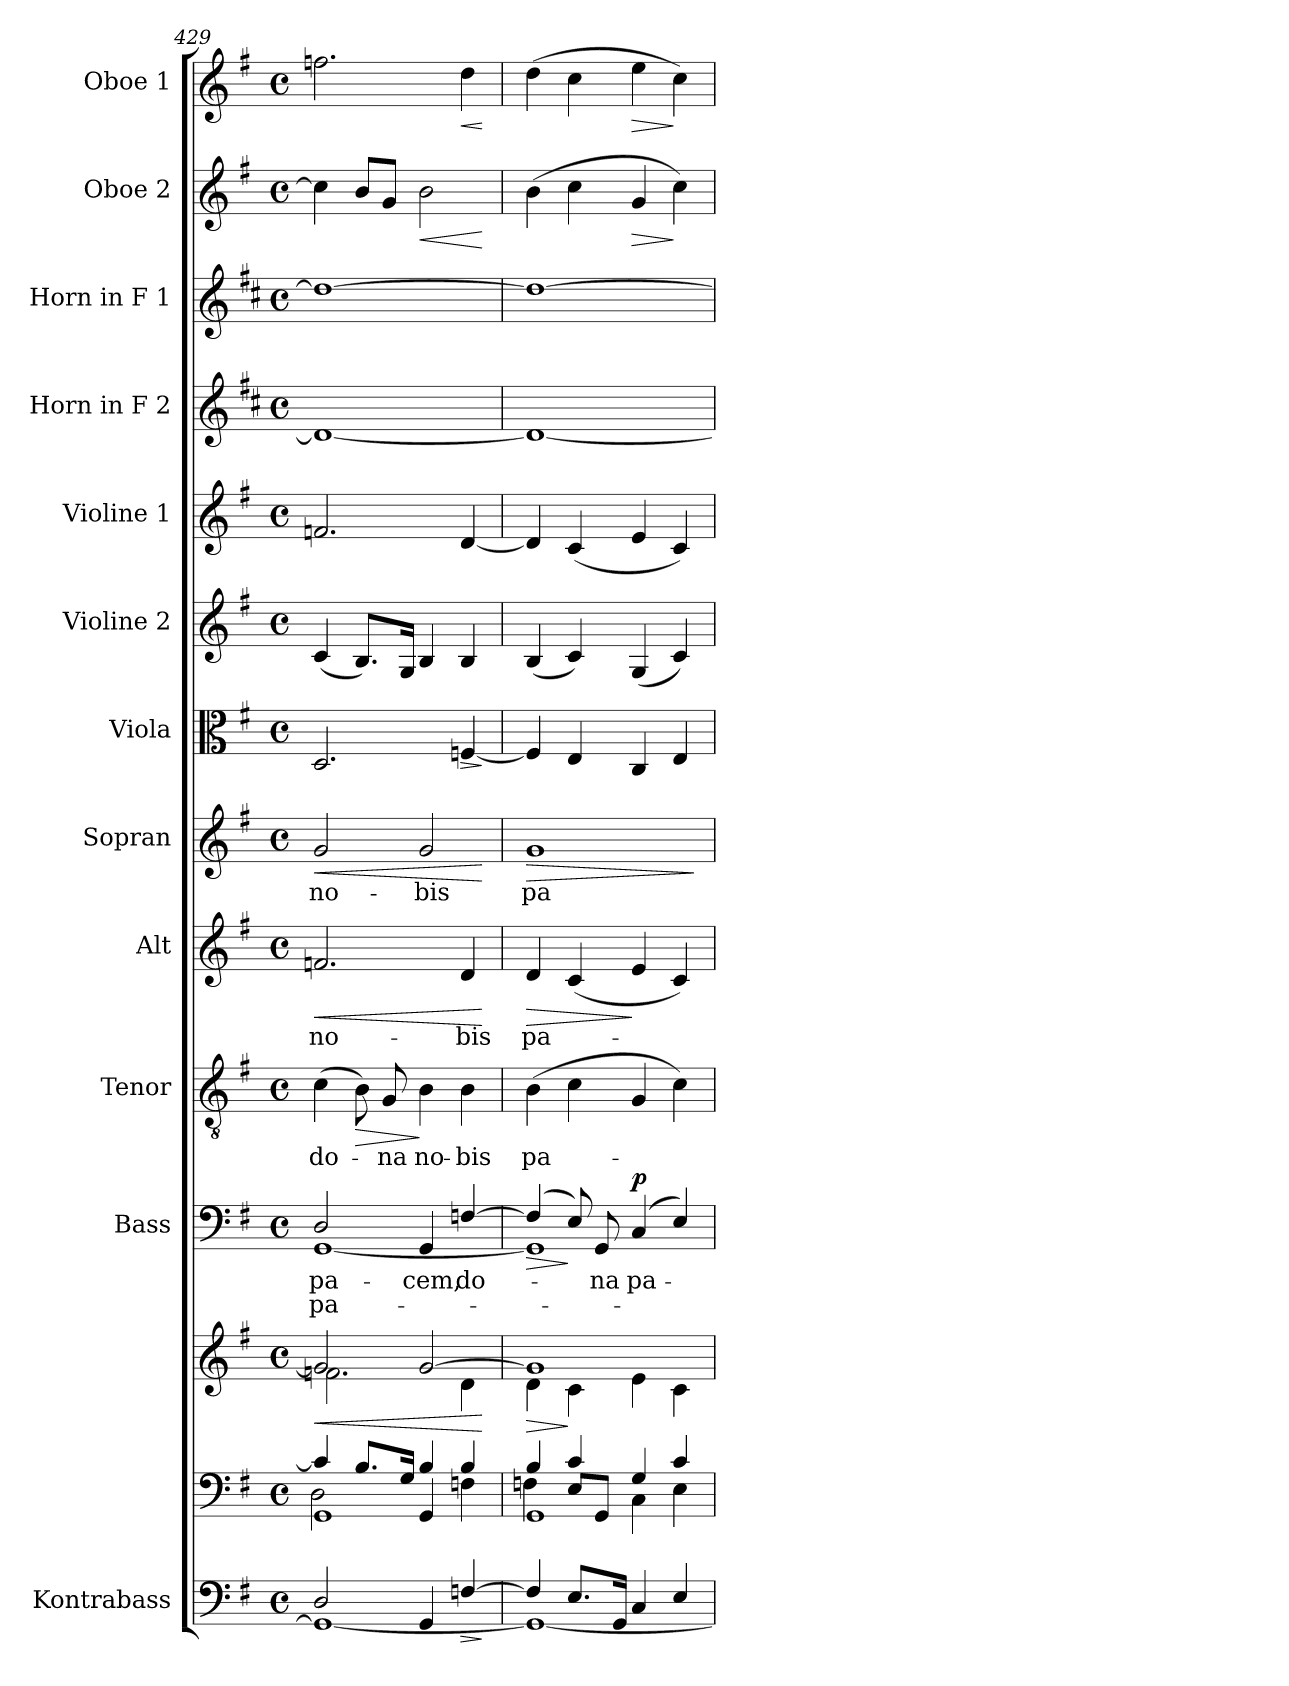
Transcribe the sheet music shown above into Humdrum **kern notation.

**kern	**dynam	**kern	**kern	**dynam	**kern	**text	**text	**dynam	**kern	**text	**dynam	**kern	**text	**dynam	**kern	**text	**dynam	**kern	**dynam	**kern	**kern	**kern	**kern	**kern	**dynam	**kern	**dynam
*part13	*part13	*part12	*part12	*part12	*part11	*part11	*part11	*part11	*part10	*part10	*part10	*part9	*part9	*part9	*part8	*part8	*part8	*part7	*part7	*part6	*part5	*part4	*part3	*part2	*part2	*part1	*part1
*staff14	*staff14	*staff13	*staff12	*staff12/13	*staff11	*staff11	*staff11	*staff11	*staff10	*staff10	*staff10	*staff9	*staff9	*staff9	*staff8	*staff8	*staff8	*staff7	*staff7	*staff6	*staff5	*staff4	*staff3	*staff2	*staff2	*staff1	*staff1
*I"Kontrabass	*	*	*	*	*I"Bass	*	*	*	*I"Tenor	*	*	*I"Alt	*	*	*I"Sopran	*	*	*I"Viola	*	*I"Violine 2	*I"Violine 1	*I"Horn in F 2	*I"Horn in F 1	*I"Oboe 2	*	*I"Oboe 1	*
*I'Kb.	*	*	*	*	*I'B.	*	*	*	*I'T.	*	*	*I'A.	*	*	*I'S.	*	*	*I'Vla.	*	*I'Vl. 2	*I'Vl. 1	*	*	*I'Ob. 2	*	*I'Ob. 1	*
*clefF4	*	*clefF4	*clefG2	*	*clefF4	*	*	*	*clefGv2	*	*	*clefG2	*	*	*clefG2	*	*	*clefC3	*	*clefG2	*clefG2	*clefG2	*clefG2	*clefG2	*	*clefG2	*
*ITrd7c12	*	*	*	*	*	*	*	*	*	*	*	*	*	*	*	*	*	*	*	*	*	*ITrd4c7	*ITrd4c7	*	*	*	*
*k[f#]	*	*k[f#]	*k[f#]	*	*k[f#]	*	*	*	*k[f#]	*	*	*k[f#]	*	*	*k[f#]	*	*	*k[f#]	*	*k[f#]	*k[f#]	*k[f#]	*k[f#]	*k[f#]	*	*k[f#]	*
*G:	*	*G:	*G:	*	*G:	*	*	*	*G:	*	*	*G:	*	*	*G:	*	*	*G:	*	*G:	*G:	*G:	*G:	*G:	*	*G:	*
*M4/4	*	*M4/4	*M4/4	*	*M4/4	*	*	*	*M4/4	*	*	*M4/4	*	*	*M4/4	*	*	*M4/4	*	*M4/4	*M4/4	*M4/4	*M4/4	*M4/4	*	*M4/4	*
*met(c)	*	*met(c)	*met(c)	*	*met(c)	*	*	*	*met(c)	*	*	*met(c)	*	*	*met(c)	*	*	*met(c)	*	*met(c)	*met(c)	*met(c)	*met(c)	*met(c)	*	*met(c)	*
=429	=429	=429	=429	=429	=429	=429	=429	=429	=429	=429	=429	=429	=429	=429	=429	=429	=429	=429	=429	=429	=429	=429	=429	=429	=429	=429	=429
*^	*	*^	*	*	*	*	*	*	*	*	*	*	*	*	*	*	*	*	*	*	*	*	*	*	*	*	*
*	*	*	*	*^	*	*	*	*	*	*	*	*	*	*	*	*	*	*	*	*	*	*	*	*	*	*	*	*	*
!	!	!	!	!	!	!	!LO:HP:b	!	!LO:LY:b	!LO:LY:b	!	!	!LO:LY:b	!	!	!LO:LY:b	!LO:HP:b	!	!LO:LY:b	!LO:HP:b	!	!	!	!	!	!	!	!	!	!
*	*	*	*	*	*	*^	*	*^	*	*	*	*	*	*	*	*	*	*	*	*	*	*	*	*	*	*	*	*	*	*
2DD/	1GGG_	.	4c!/]	1GG	2D\	2g!/]	2.fn!\	<	2D/	[<1GG	pa-	pa-	.	(>4c\	do-	.	2.fn/	no-	<	2g/	no-	<	2.D/	.	(<4c/	2.fn/	1G_	1g_	4cc\]	.	2.ffn\	.
!	!	!	!	!	!	!	!	!	!	!	!	!	!	!	!	!LO:HP:b	!	!	!	!	!	!	!	!	!	!	!	!	!	!	!	!
.	.	.	8.B!/L	.	.	.	.	.	.	.	.	.	.	8B\)	.	>	.	.	.	.	.	.	.	.	8.B/L)	.	.	.	8b/L	.	.	.
!	!	!	!	!	!	!	!	!	!	!	!	!	!	!	!LO:LY:b	!	!	!	!	!	!	!	!	!	!	!	!	!	!	!	!	!
.	.	.	.	.	.	.	.	.	.	.	.	.	.	8G/	-na	.	.	.	.	.	.	.	.	.	.	.	.	.	8g/J	.	.	.
.	.	.	16G!/Jk	.	.	.	.	.	.	.	.	.	.	.	.	.	.	.	.	.	.	.	.	.	16G/Jk	.	.	.	.	.	.	.
!	!	!	!	!	!	!	!	!	!	!	!LO:LY:b	!	!	!	!LO:LY:b	!	!	!	!	!	!LO:LY:b	!	!	!	!	!	!	!	!	!LO:HP:b	!	!
4GGG/	.	.	4B!/	.	4GG/	[>2g!/	.	.	4GG/	.	-cem,	.	.	4B\	no-	]	.	.	.	2g/	-bis	.	.	.	4B/	.	.	.	2b\	<	.	.
!	!	!LO:HP:b	!	!	!	!	!	!	!	!	!LO:LY:b	!	!	!	!LO:LY:b	!	!	!LO:LY:b	!	!	!	!	!	!LO:HP:b	!	!	!	!	!	!	!	!LO:HP:b
[>4FFn/	.	>	4B!/	.	4Fn\	.	4d!\	.	[>4Fn/	.	do-	.	.	4B\	-bis	.	4d/	-bis	.	.	.	.	[4Fn/	>	4B/	[4d/	.	.	.	.	4dd\	<
*v	*v	*	*	*	*	*	*	*	*v	*v	*	*	*	*	*	*	*	*	*	*	*	*	*	*	*	*	*	*	*	*	*	*
*	*	*v	*v	*v	*	*	*	*	*	*	*	*	*	*	*	*	*	*	*	*	*	*	*	*	*	*	*	*	*	*
*	*	*	*v	*v	*	*	*	*	*	*	*	*	*	*	*	*	*	*	*	*	*	*	*	*	*	*	*	*
.	]	.	.	[	.	.	.	.	.	.	.	.	.	[	.	.	[	.	]	.	.	.	.	.	[	.	[
=430	=430	=430	=430	=430	=430	=430	=430	=430	=430	=430	=430	=430	=430	=430	=430	=430	=430	=430	=430	=430	=430	=430	=430	=430	=430	=430	=430
*^	*	*^	*	*	*	*	*	*	*	*	*	*	*	*	*	*	*	*	*	*	*	*	*	*	*	*	*
*	*	*	*	*^	*	*	*	*	*	*	*	*	*	*	*	*	*	*	*	*	*	*	*	*	*	*	*	*	*
!	!	!	!	!	!	!	!LO:HP:b	!	!	!	!LO:HP:b	!	!LO:LY:b	!	!	!LO:LY:b	!LO:HP:b	!	!LO:LY:b	!LO:HP:b	!	!	!	!	!	!	!	!	!	!
*	*	*	*	*	*	*^	*	*^	*	*	*	*	*	*	*	*	*	*	*	*	*	*	*	*	*	*	*	*	*	*
4FF/]	1GGG_	.	4B!/	1GG	4Fn\	1g!]	4d!\	>	(<4F/]	1GG]	.	.	>	(>4B\	pa-	.	4d/	pa-	>	1g	pa-	>	4F/]	.	(<4B/	4d/]	1G_	1g_	(>4b\	.	(>4dd\	.
8.EE/L	.	.	4c!/	.	8E/L	.	4c!\	]	8E/)	.	.	.	]	4c\	.	.	(<4c/	.	.	.	.	.	4E/	.	4c/)	(<4c/	.	.	4cc\	.	4cc\	.
!	!	!	!	!	!	!	!	!	!	!	!LO:LY:b	!	!	!	!	!	!	!	!	!	!	!	!	!	!	!	!	!	!	!	!	!
.	.	.	.	.	8GG/J	.	.	.	8GG/	.	-na	.	.	.	.	.	.	.	.	.	.	.	.	.	.	.	.	.	.	.	.	.
16GGG/Jk	.	.	.	.	.	.	.	.	.	.	.	.	.	.	.	.	.	.	.	.	.	.	.	.	.	.	.	.	.	.	.	.
!	!	!	!	!	!	!	!	!	!	!	!LO:LY:b	!	!LO:DY:a	!	!	!	!	!	!	!	!	!	!	!	!	!	!	!	!	!LO:HP:b	!	!LO:HP:b
4CC/	.	.	4G!/	.	4C\	.	4e!\	.	(<4C/	.	pa-	.	p	4G/	.	.	4e/	.	]	.	.	.	4C/	.	(<4G/	4e/	.	.	4g/	>	4ee\	>
4EE/	.	.	4c!/	.	4E\	.	4c!\	.	4E/)	.	.	.	.	4c\)	.	.	4c/)	.	.	.	.	.	4E/	.	4c/)	4c/)	.	.	4cc\)	]	4cc\)	]
*v	*v	*	*	*	*	*	*	*	*v	*v	*	*	*	*	*	*	*	*	*	*	*	*	*	*	*	*	*	*	*	*	*	*
*	*	*v	*v	*v	*	*	*	*	*	*	*	*	*	*	*	*	*	*	*	*	*	*	*	*	*	*	*	*	*	*
*	*	*	*v	*v	*	*	*	*	*	*	*	*	*	*	*	*	*	*	*	*	*	*	*	*	*	*	*	*
.	.	.	.	.	.	.	.	.	.	.	.	.	.	.	.	.	]	.	.	.	.	.	.	.	.	.	.
=	=	=	=	=	=	=	=	=	=	=	=	=	=	=	=	=	=	=	=	=	=	=	=	=	=	=	=
*-	*-	*-	*-	*-	*-	*-	*-	*-	*-	*-	*-	*-	*-	*-	*-	*-	*-	*-	*-	*-	*-	*-	*-	*-	*-	*-	*-
